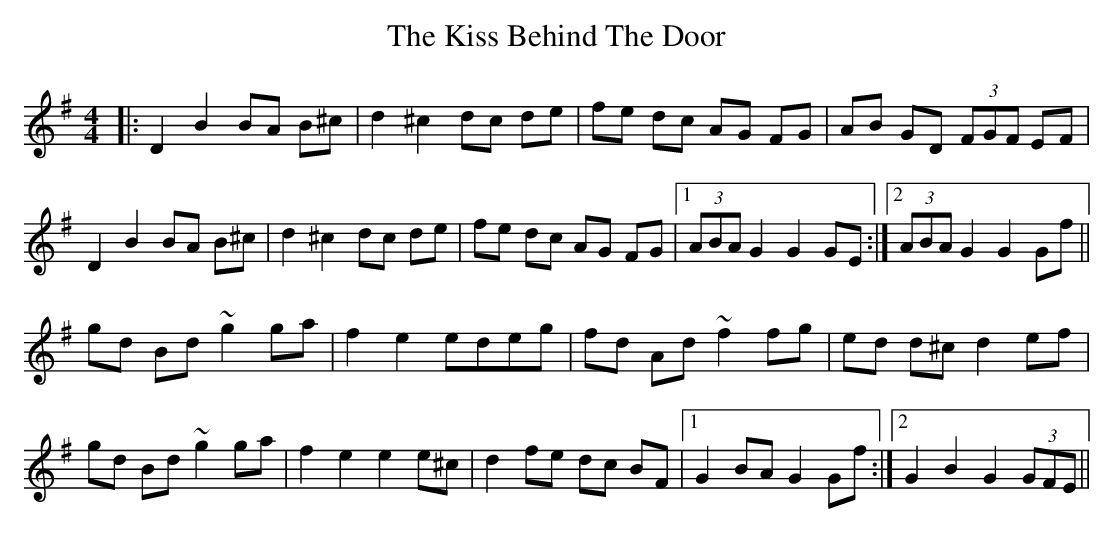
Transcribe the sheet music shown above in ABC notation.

X:1
T: The Kiss Behind The Door
M: 4/4
L: 1/8
K: Gmaj
|:D2B2 BA B^c|d2^c2dc de|fe dc AG FG|AB GD (3FGF EF|
D2B2 BA B^c|d2^c2dc de|fe dc AG FG|1 (3ABA G2 G2 GE:|2 (3ABA G2 G2Gf||
gd Bd ~g2ga|f2e2edeg|fd Ad ~f2 fg|ed d^c d2 ef|
gd Bd ~g2ga|f2e2e2e^c|d2 fe dc BF|1 G2 BA G2Gf:|2 G2 B2 G2(3GFE||
